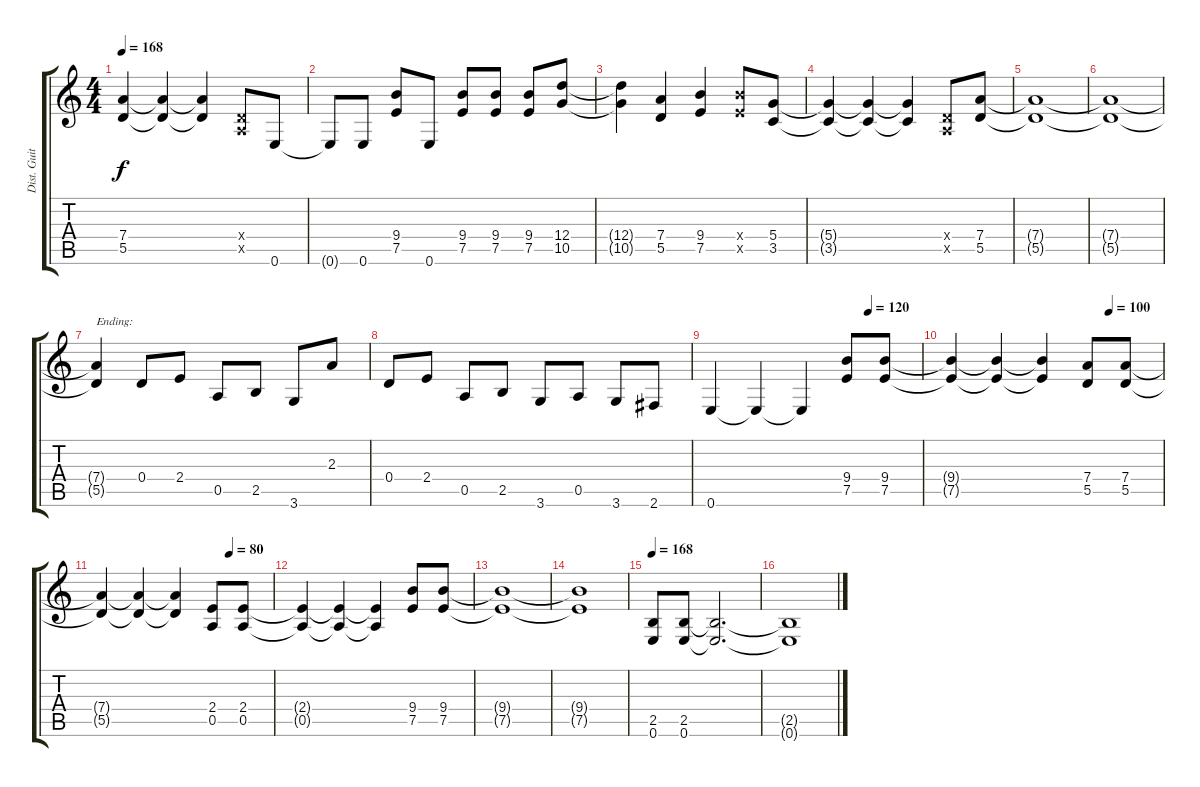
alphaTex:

\track ("Dist. Guitar 2" "Dist. Guit") {instrument distortionguitar}
\staff {score tabs}
\tuning (E4 B3 G3 D3 A2 E2) {hide}
\ts (4 4)
\tempo 168
\clef g2
\ks c
(7.4{t} 5.5{t}).4{dy f} (7.4{t} 5.5{t}).4 (7.4{t} 5.5{t}).4 (0.4{x} 0.5{x}).8 0.6.8 |
0.6{t}.8 0.6.8 (9.4 7.5).8 0.6.8 (9.4 7.5).8 (9.4 7.5).8 (9.4 7.5).8 (12.4 10.5).8 |
(12.4{t} 10.5{t}).4 (7.4 5.5).4 (9.4 7.5).4 (9.4{x} 7.5{x}).8 (5.4 3.5).8 |
(5.4{t} 3.5{t}).4 (5.4{t} 3.5{t}).4 (5.4{t} 3.5{t}).4 (0.4{x} 0.5{x}).8 (7.4 5.5).8 |
(7.4{t} 5.5{t}).1 |
(7.4{t} 5.5{t}).1 |
(7.4{t} 5.5{t}).4{txt "Ending:"} 0.4.8 2.4.8 0.5.8 2.5.8 3.6.8 2.3.8 |
0.4.8 2.4.8 0.5.8 2.5.8 3.6.8 0.5.8 3.6.8 2.6.8 |
\tempo (120 0.75)
0.6.4 0.6{t}.4 0.6{t}.4 (9.4 7.5).8 (9.4 7.5).8 |
\tempo (100 0.75)
(9.4{t} 7.5{t}).4 (9.4{t} 7.5{t}).4 (9.4{t} 7.5{t}).4 (7.4 5.5).8 (7.4 5.5).8 |
\tempo (80 0.75)
(7.4{t} 5.5{t}).4 (7.4{t} 5.5{t}).4 (7.4{t} 5.5{t}).4 (2.4 0.5).8 (2.4 0.5).8 |
(2.4{t} 0.5{t}).4 (2.4{t} 0.5{t}).4 (2.4{t} 0.5{t}).4 (9.4 7.5).8 (9.4 7.5).8 |
(9.4{t} 7.5{t}).1 |
(9.4{t} 7.5{t}).1 |
\tempo 168
(2.5 0.6).8 (2.5 0.6).8 (2.5{t} 0.6{t}).2{d} |
(2.5{t} 0.6{t}).1
